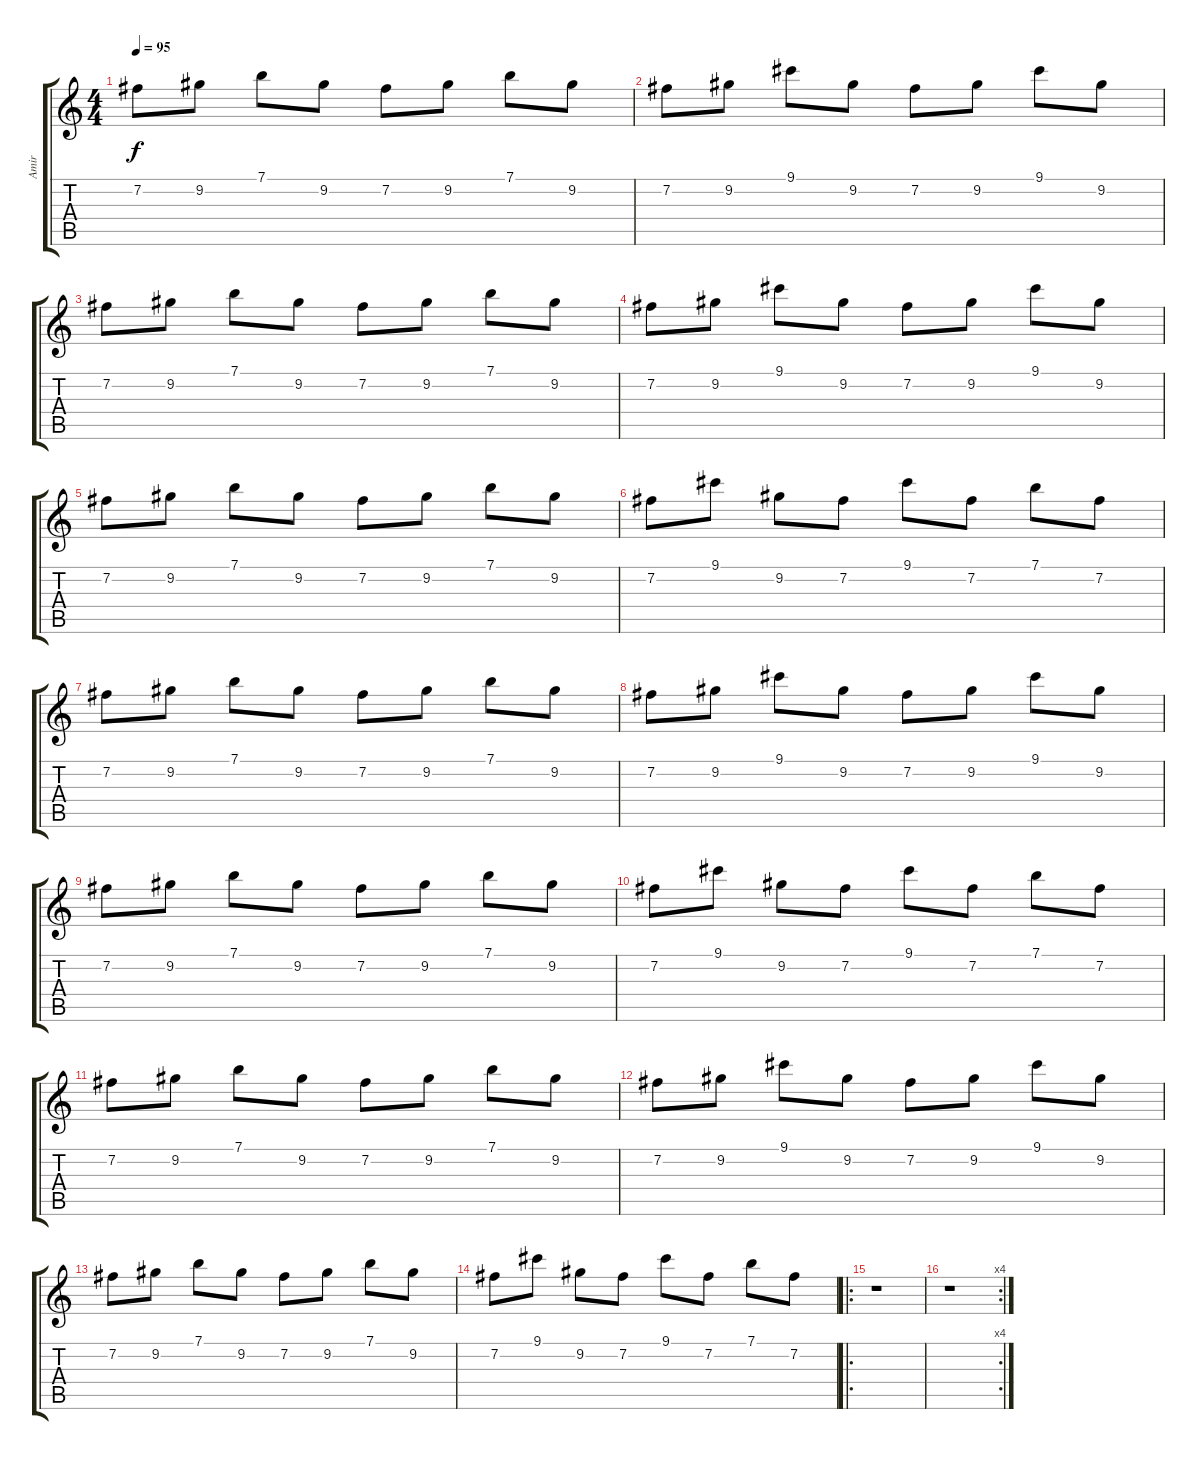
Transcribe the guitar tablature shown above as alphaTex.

\track ("Amir" "Amir") {instrument electricguitarclean}
\staff {score tabs}
\tuning (E4 B3 G3 D3 A2 E2) {hide}
\ts (4 4)
\tempo 95
\clef g2
\ks c
7.2.8{dy f instrument electricguitarclean} 9.2.8 7.1.8 9.2.8 7.2.8 9.2.8 7.1.8 9.2.8 |
7.2.8 9.2.8 9.1.8 9.2.8 7.2.8 9.2.8 9.1.8 9.2.8 |
7.2.8 9.2.8 7.1.8 9.2.8 7.2.8 9.2.8 7.1.8 9.2.8 |
7.2.8 9.2.8 9.1.8 9.2.8 7.2.8 9.2.8 9.1.8 9.2.8 |
7.2.8 9.2.8 7.1.8 9.2.8 7.2.8 9.2.8 7.1.8 9.2.8 |
7.2.8 9.1.8 9.2.8 7.2.8 9.1.8 7.2.8 7.1.8 7.2.8 |
7.2.8 9.2.8 7.1.8 9.2.8 7.2.8 9.2.8 7.1.8 9.2.8 |
7.2.8 9.2.8 9.1.8 9.2.8 7.2.8 9.2.8 9.1.8 9.2.8 |
7.2.8 9.2.8 7.1.8 9.2.8 7.2.8 9.2.8 7.1.8 9.2.8 |
7.2.8 9.1.8 9.2.8 7.2.8 9.1.8 7.2.8 7.1.8 7.2.8 |
7.2.8 9.2.8 7.1.8 9.2.8 7.2.8 9.2.8 7.1.8 9.2.8 |
7.2.8 9.2.8 9.1.8 9.2.8 7.2.8 9.2.8 9.1.8 9.2.8 |
7.2.8 9.2.8 7.1.8 9.2.8 7.2.8 9.2.8 7.1.8 9.2.8 |
7.2.8 9.1.8 9.2.8 7.2.8 9.1.8 7.2.8 7.1.8 7.2.8 |
\ro
r.1 |
\rc 4
r.1
